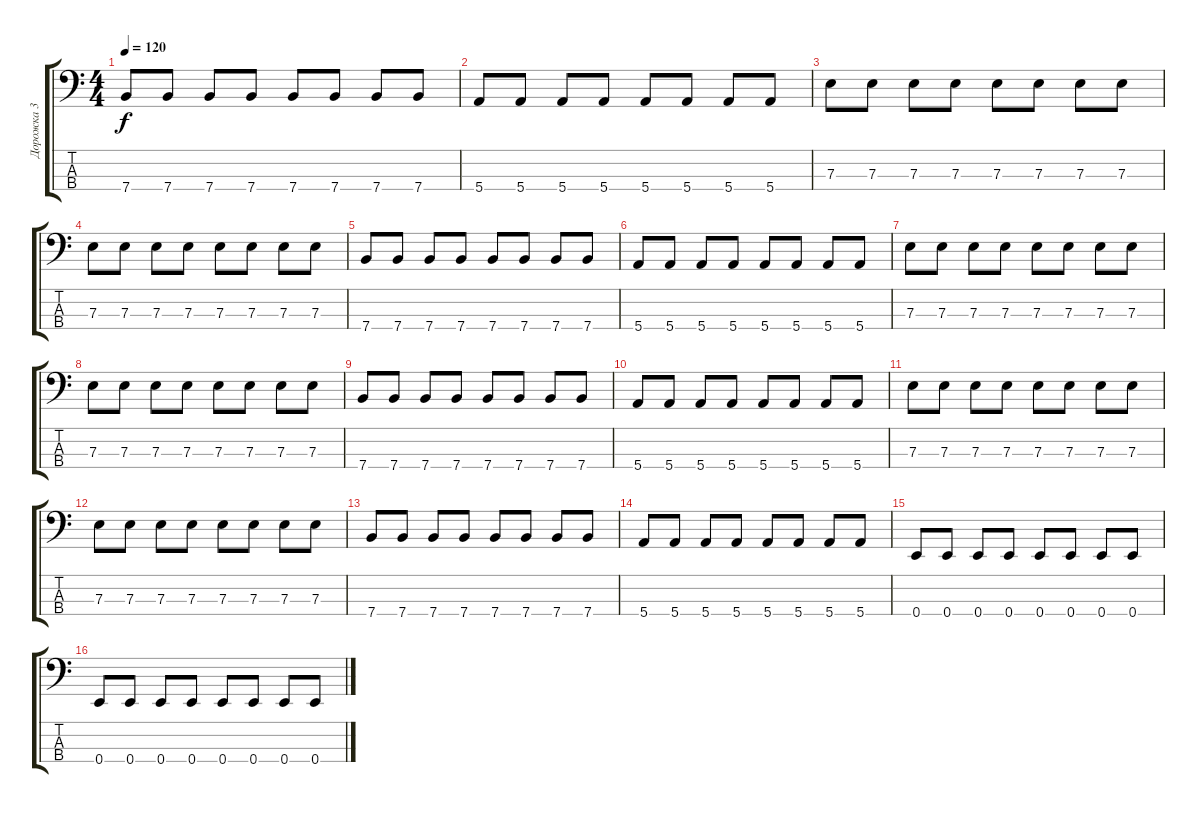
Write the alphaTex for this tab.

\track ("Дорожка 3" "Дорожка 3") {instrument electricbassfinger}
\staff {score tabs}
\tuning (G2 D2 A1 E1) {hide}
\ts (4 4)
\tempo 120
\clef f4
\ks c
7.4.8{dy f} 7.4.8 7.4.8 7.4.8 7.4.8 7.4.8 7.4.8 7.4.8 |
5.4.8 5.4.8 5.4.8 5.4.8 5.4.8 5.4.8 5.4.8 5.4.8 |
7.3.8 7.3.8 7.3.8 7.3.8 7.3.8 7.3.8 7.3.8 7.3.8 |
7.3.8 7.3.8 7.3.8 7.3.8 7.3.8 7.3.8 7.3.8 7.3.8 |
7.4.8 7.4.8 7.4.8 7.4.8 7.4.8 7.4.8 7.4.8 7.4.8 |
5.4.8 5.4.8 5.4.8 5.4.8 5.4.8 5.4.8 5.4.8 5.4.8 |
7.3.8 7.3.8 7.3.8 7.3.8 7.3.8 7.3.8 7.3.8 7.3.8 |
7.3.8 7.3.8 7.3.8 7.3.8 7.3.8 7.3.8 7.3.8 7.3.8 |
7.4.8 7.4.8 7.4.8 7.4.8 7.4.8 7.4.8 7.4.8 7.4.8 |
5.4.8 5.4.8 5.4.8 5.4.8 5.4.8 5.4.8 5.4.8 5.4.8 |
7.3.8 7.3.8 7.3.8 7.3.8 7.3.8 7.3.8 7.3.8 7.3.8 |
7.3.8 7.3.8 7.3.8 7.3.8 7.3.8 7.3.8 7.3.8 7.3.8 |
7.4.8 7.4.8 7.4.8 7.4.8 7.4.8 7.4.8 7.4.8 7.4.8 |
5.4.8 5.4.8 5.4.8 5.4.8 5.4.8 5.4.8 5.4.8 5.4.8 |
0.4.8 0.4.8 0.4.8 0.4.8 0.4.8 0.4.8 0.4.8 0.4.8 |
0.4.8 0.4.8 0.4.8 0.4.8 0.4.8 0.4.8 0.4.8 0.4.8
